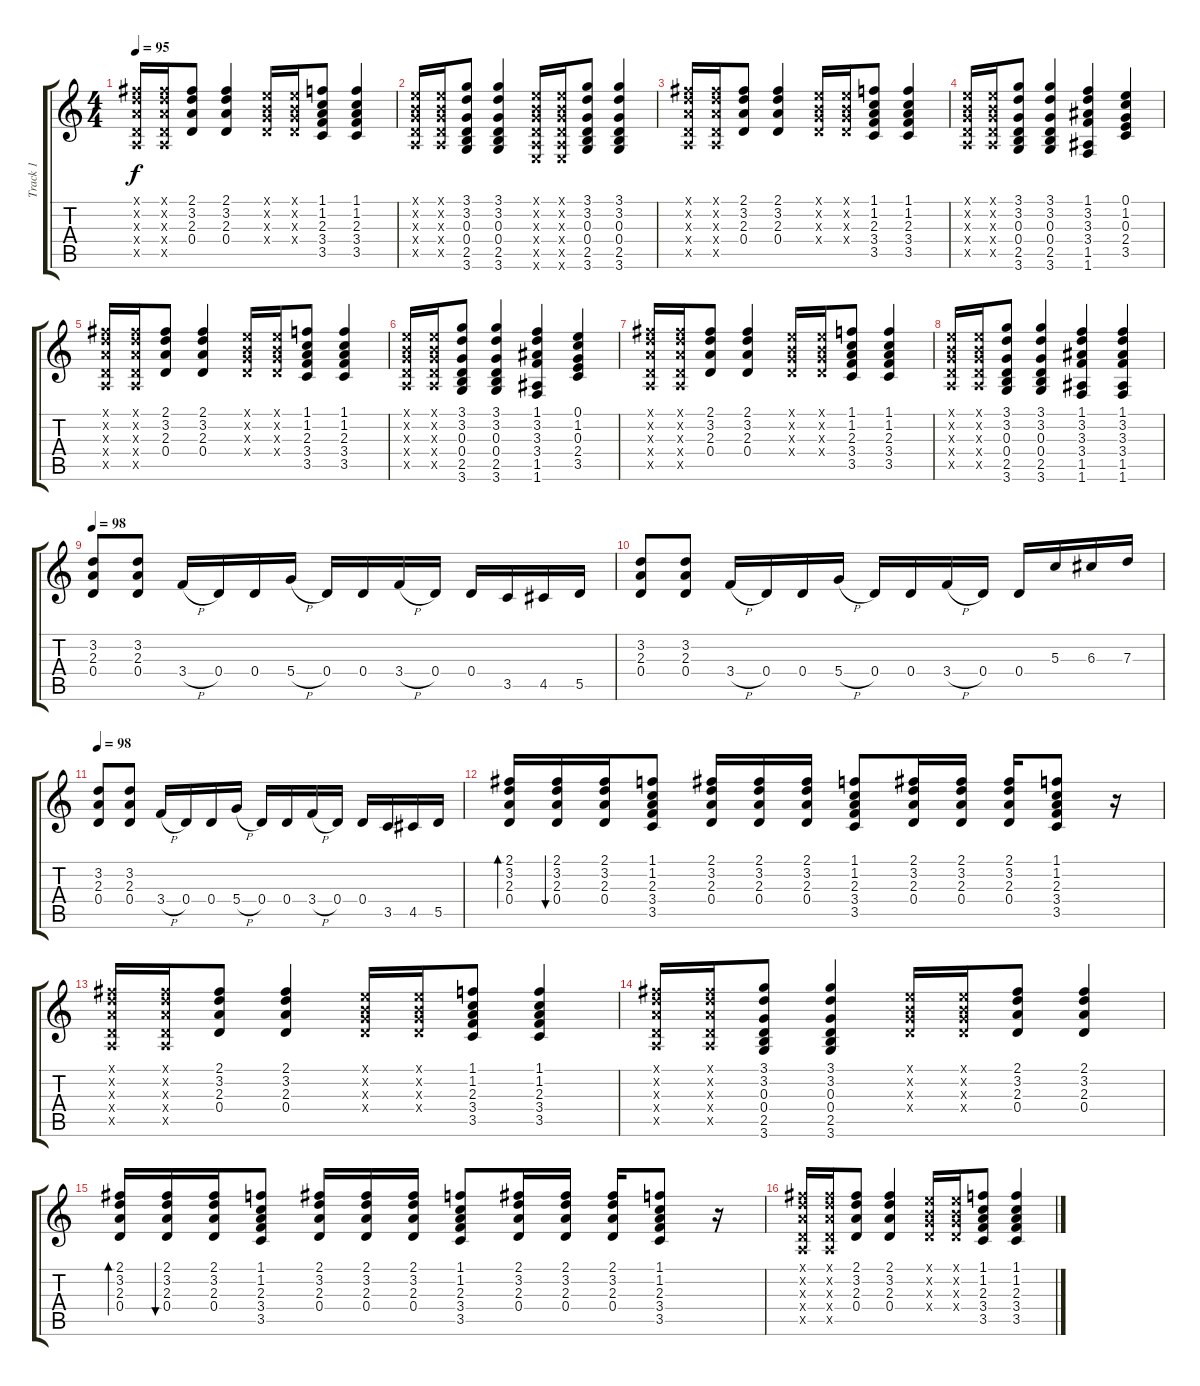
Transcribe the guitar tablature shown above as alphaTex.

\track ("Track 1" "Track 1") {instrument acousticguitarsteel}
\staff {score tabs}
\tuning (E4 B3 G3 D3 A2 E2) {hide}
\ts (4 4)
\tempo 95
\clef g2
\ks c
(2.1{x} 3.2{x} 2.3{x} 0.4{x} 0.5{x}).16{dy f} (2.1{x} 3.2{x} 2.3{x} 0.4{x} 0.5{x}).16 (2.1 3.2 2.3 0.4).8 (2.1 3.2 2.3 0.4).4 (0.1{x} 0.2{x} 0.3{x} 0.4{x}).16 (0.1{x} 0.2{x} 0.3{x} 0.4{x}).16 (1.1 1.2 2.3 3.4 3.5).8 (1.1 1.2 2.3 3.4 3.5).4 |
(0.1{x} 0.2{x} 0.3{x} 0.4{x} 0.5{x}).16 (0.1{x} 0.2{x} 0.3{x} 0.4{x} 0.5{x}).16 (3.1 3.2 0.3 0.4 2.5 3.6).8 (3.1 3.2 0.3 0.4 2.5 3.6).4 (0.1{x} 0.2{x} 0.3{x} 0.4{x} 0.5{x} 0.6{x}).16 (0.1{x} 0.2{x} 0.3{x} 0.4{x} 0.5{x} 0.6{x}).16 (3.1 3.2 0.3 0.4 2.5 3.6).8 (3.1 3.2 0.3 0.4 2.5 3.6).4 |
(2.1{x} 3.2{x} 2.3{x} 0.4{x} 0.5{x}).16 (2.1{x} 3.2{x} 2.3{x} 0.4{x} 0.5{x}).16 (2.1 3.2 2.3 0.4).8 (2.1 3.2 2.3 0.4).4 (0.1{x} 0.2{x} 0.3{x} 0.4{x}).16 (0.1{x} 0.2{x} 0.3{x} 0.4{x}).16 (1.1 1.2 2.3 3.4 3.5).8 (1.1 1.2 2.3 3.4 3.5).4 |
(0.1{x} 0.2{x} 0.3{x} 0.4{x} 0.5{x}).16 (0.1{x} 0.2{x} 0.3{x} 0.4{x} 0.5{x}).16 (3.1 3.2 0.3 0.4 2.5 3.6).8 (3.1 3.2 0.3 0.4 2.5 3.6).4 (1.1 3.2 3.3 3.4 1.5 1.6).4 (0.1 1.2 0.3 2.4 3.5).4 |
(2.1{x} 3.2{x} 2.3{x} 0.4{x} 0.5{x}).16 (2.1{x} 3.2{x} 2.3{x} 0.4{x} 0.5{x}).16 (2.1 3.2 2.3 0.4).8 (2.1 3.2 2.3 0.4).4 (0.1{x} 0.2{x} 0.3{x} 0.4{x}).16 (0.1{x} 0.2{x} 0.3{x} 0.4{x}).16 (1.1 1.2 2.3 3.4 3.5).8 (1.1 1.2 2.3 3.4 3.5).4 |
(0.1{x} 0.2{x} 0.3{x} 0.4{x} 0.5{x}).16 (0.1{x} 0.2{x} 0.3{x} 0.4{x} 0.5{x}).16 (3.1 3.2 0.3 0.4 2.5 3.6).8 (3.1 3.2 0.3 0.4 2.5 3.6).4 (1.1 3.2 3.3 3.4 1.5 1.6).4 (0.1 1.2 0.3 2.4 3.5).4 |
(2.1{x} 3.2{x} 2.3{x} 0.4{x} 0.5{x}).16 (2.1{x} 3.2{x} 2.3{x} 0.4{x} 0.5{x}).16 (2.1 3.2 2.3 0.4).8 (2.1 3.2 2.3 0.4).4 (0.1{x} 0.2{x} 0.3{x} 0.4{x}).16 (0.1{x} 0.2{x} 0.3{x} 0.4{x}).16 (1.1 1.2 2.3 3.4 3.5).8 (1.1 1.2 2.3 3.4 3.5).4 |
(0.1{x} 0.2{x} 0.3{x} 0.4{x} 0.5{x}).16 (0.1{x} 0.2{x} 0.3{x} 0.4{x} 0.5{x}).16 (3.1 3.2 0.3 0.4 2.5 3.6).8 (3.1 3.2 0.3 0.4 2.5 3.6).4 (1.1 3.2 3.3 3.4 1.5 1.6).4 (1.1 3.2 3.3 3.4 1.5 1.6).4 |
\tempo 98
(3.2 2.3 0.4).8 (3.2 2.3 0.4).8 3.4{h}.16 0.4.16 0.4.16 5.4{h}.16 0.4.16 0.4.16 3.4{h}.16 0.4.16 0.4.16 3.5.16 4.5.16 5.5.16 |
(3.2 2.3 0.4).8 (3.2 2.3 0.4).8 3.4{h}.16 0.4.16 0.4.16 5.4{h}.16 0.4.16 0.4.16 3.4{h}.16 0.4.16 0.4.16 5.3.16 6.3.16 7.3.16 |
\tempo 98
(3.2 2.3 0.4).8 (3.2 2.3 0.4).8 3.4{h}.16 0.4.16 0.4.16 5.4{h}.16 0.4.16 0.4.16 3.4{h}.16 0.4.16 0.4.16 3.5.16 4.5.16 5.5.16 |
(2.1 3.2 2.3 0.4).16{bd 60} (2.1 3.2 2.3 0.4).16{bu 60} (2.1 3.2 2.3 0.4).16 (1.1 1.2 2.3 3.4 3.5).8 (2.1 3.2 2.3 0.4).16 (2.1 3.2 2.3 0.4).16 (2.1 3.2 2.3 0.4).16 (1.1 1.2 2.3 3.4 3.5).8 (2.1 3.2 2.3 0.4).16 (2.1 3.2 2.3 0.4).16 (2.1 3.2 2.3 0.4).16 (1.1 1.2 2.3 3.4 3.5).8 r.16 |
(2.1{x} 3.2{x} 2.3{x} 0.4{x} 0.5{x}).16 (2.1{x} 3.2{x} 2.3{x} 0.4{x} 0.5{x}).16 (2.1 3.2 2.3 0.4).8 (2.1 3.2 2.3 0.4).4 (0.1{x} 0.2{x} 0.3{x} 0.4{x}).16 (0.1{x} 0.2{x} 0.3{x} 0.4{x}).16 (1.1 1.2 2.3 3.4 3.5).8 (1.1 1.2 2.3 3.4 3.5).4 |
(2.1{x} 3.2{x} 2.3{x} 0.4{x} 0.5{x}).16 (2.1{x} 3.2{x} 2.3{x} 0.4{x} 0.5{x}).16 (3.1 3.2 0.3 0.4 2.5 3.6).8 (3.1 3.2 0.3 0.4 2.5 3.6).4 (0.1{x} 0.2{x} 0.3{x} 0.4{x}).16 (0.1{x} 0.2{x} 0.3{x} 0.4{x}).16 (2.1 3.2 2.3 0.4).8 (2.1 3.2 2.3 0.4).4 |
(2.1 3.2 2.3 0.4).16{bd 60} (2.1 3.2 2.3 0.4).16{bu 60} (2.1 3.2 2.3 0.4).16 (1.1 1.2 2.3 3.4 3.5).8 (2.1 3.2 2.3 0.4).16 (2.1 3.2 2.3 0.4).16 (2.1 3.2 2.3 0.4).16 (1.1 1.2 2.3 3.4 3.5).8 (2.1 3.2 2.3 0.4).16 (2.1 3.2 2.3 0.4).16 (2.1 3.2 2.3 0.4).16 (1.1 1.2 2.3 3.4 3.5).8 r.16 |
(2.1{x} 3.2{x} 2.3{x} 0.4{x} 0.5{x}).16 (2.1{x} 3.2{x} 2.3{x} 0.4{x} 0.5{x}).16 (2.1 3.2 2.3 0.4).8 (2.1 3.2 2.3 0.4).4 (0.1{x} 0.2{x} 0.3{x} 0.4{x}).16 (0.1{x} 0.2{x} 0.3{x} 0.4{x}).16 (1.1 1.2 2.3 3.4 3.5).8 (1.1 1.2 2.3 3.4 3.5).4
